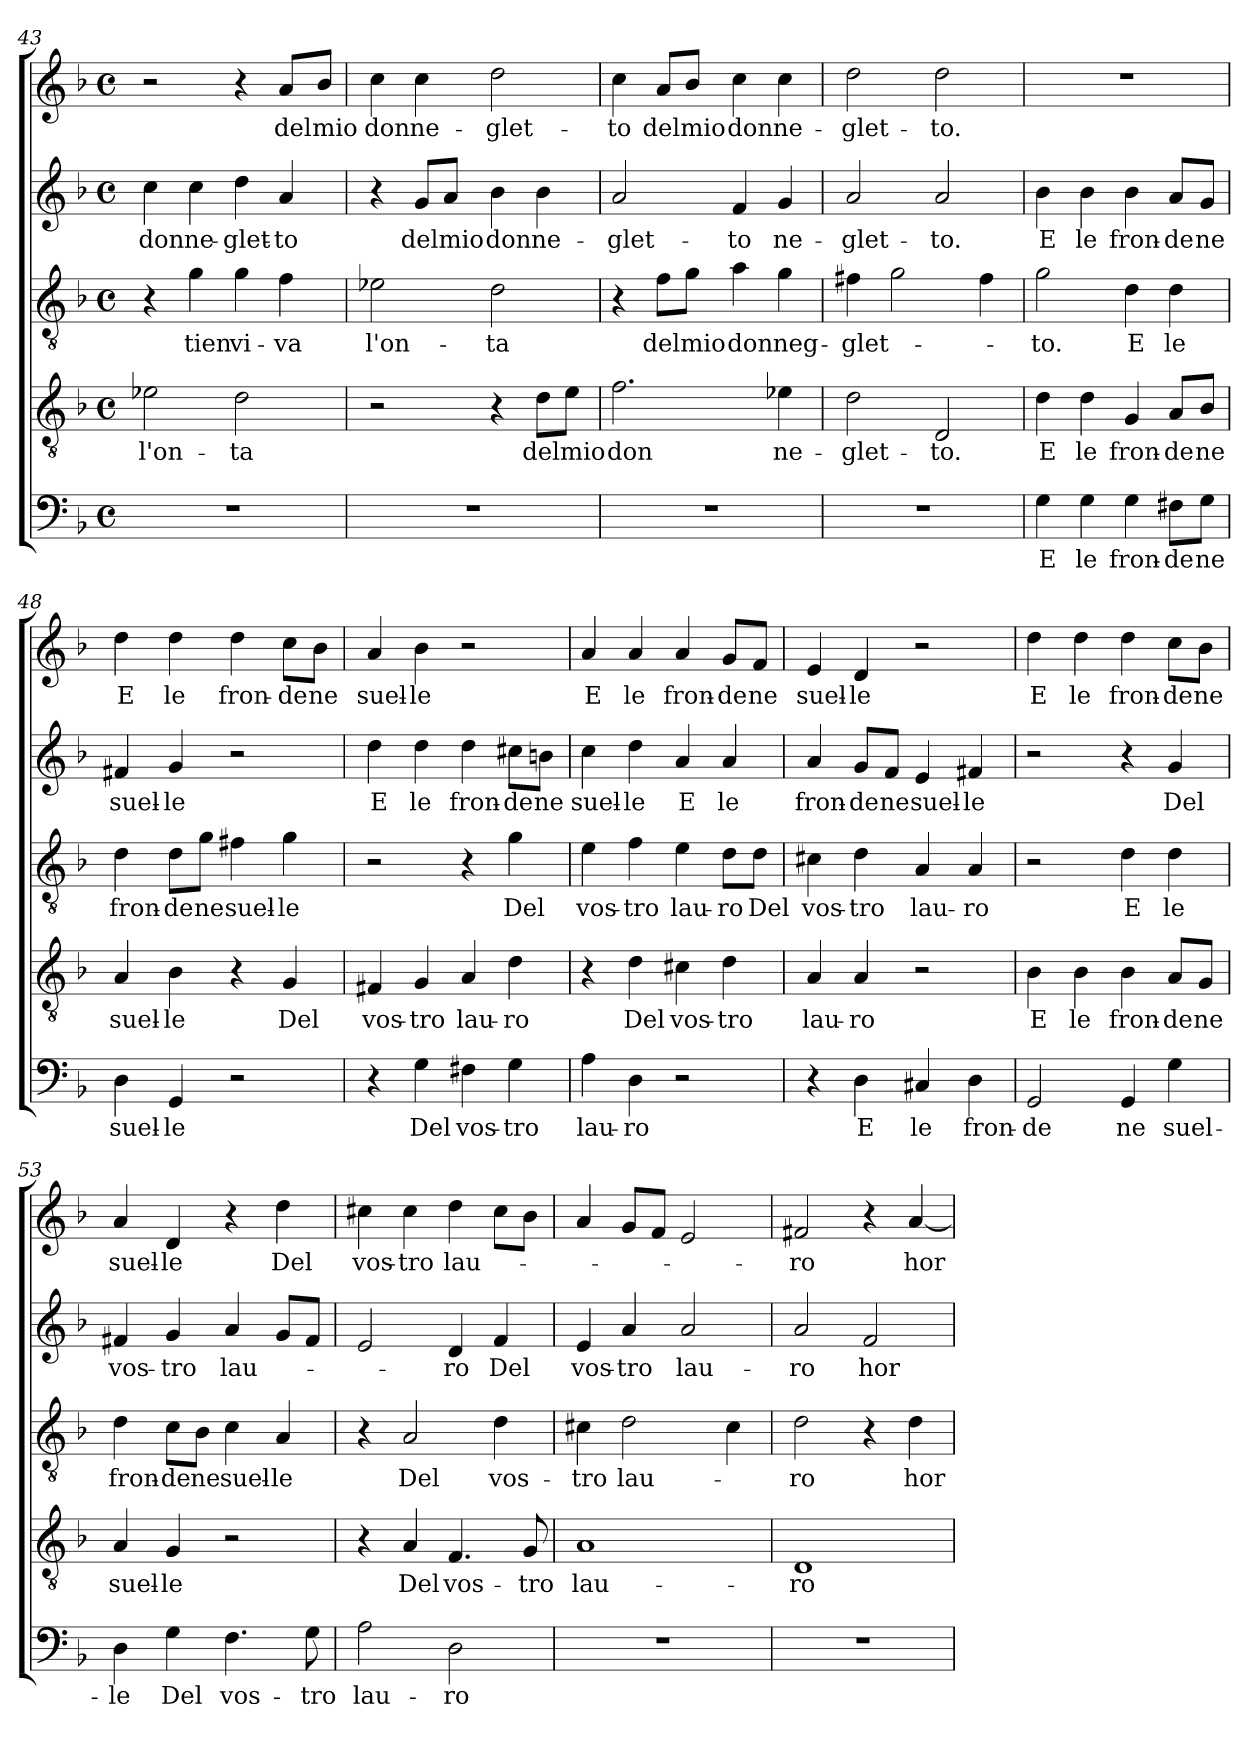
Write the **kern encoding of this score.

**kern	**text	**kern	**text	**kern	**text	**kern	**text	**kern	**text
*part5	*part5	*part4	*part4	*part3	*part3	*part2	*part2	*part1	*part1
*staff5	*staff5	*staff4	*staff4	*staff3	*staff3	*staff2	*staff2	*staff1	*staff1
*clefF4	*	*clefGv2	*	*clefGv2	*	*clefG2	*	*clefG2	*
*k[b-]	*	*k[b-]	*	*k[b-]	*	*k[b-]	*	*k[b-]	*
*F:	*	*F:	*	*F:	*	*F:	*	*F:	*
*M4/4	*	*M4/4	*	*M4/4	*	*M4/4	*	*M4/4	*
*met(c)	*	*met(c)	*	*met(c)	*	*met(c)	*	*met(c)	*
=43	=43	=43	=43	=43	=43	=43	=43	=43	=43
1r	.	2e-X\	l'on-	4r	.	4cc\	don	2r	.
.	.	.	.	4g\	tien	4cc\	ne-	.	.
.	.	2d\	-ta	4g\	vi-	4dd\	-glet-	4r	.
.	.	.	.	4f\	-va	4a/	-to	8a/L	del
.	.	.	.	.	.	.	.	8b-/J	mio
=44	=44	=44	=44	=44	=44	=44	=44	=44	=44
1r	.	2r	.	2e-X\	l'on-	4r	.	4cc\	don
.	.	.	.	.	.	8g/L	del	4cc\	ne-
.	.	.	.	.	.	8a/J	mio	.	.
.	.	4r	.	2d\	-ta	4b-\	don	2dd\	-glet-
.	.	8d\L	del	.	.	4b-\	ne-	.	.
.	.	8e\J	mio	.	.	.	.	.	.
=45	=45	=45	=45	=45	=45	=45	=45	=45	=45
1r	.	2.f\	don	4r	.	2a/	-glet-	4cc\	-to
.	.	.	.	8f\L	del	.	.	8a/L	del
.	.	.	.	8g\J	mio	.	.	8b-/J	mio
.	.	.	.	4a\	don	4f/	-to	4cc\	don
.	.	4e-X\	ne-	4g\	neg-	4g/	ne-	4cc\	ne-
!!LO:PB:g=z
=46	=46	=46	=46	=46	=46	=46	=46	=46	=46
1r	.	2d\	-glet-	4f#X\	-glet-	2a/	-glet-	2dd\	-glet-
.	.	.	.	2g\	.	.	.	.	.
.	.	2D/	-to.	.	.	2a/	-to.	2dd\	-to.
.	.	.	.	4f#\	.	.	.	.	.
=47	=47	=47	=47	=47	=47	=47	=47	=47	=47
4G\	E	4d\	E	2g\	-to.	4b-\	E	1r	.
4G\	le	4d\	le	.	.	4b-\	le	.	.
4G\	fron-	4G/	fron-	4d\	E	4b-\	fron-	.	.
8F#X\L	-de	8A/L	-de	4d\	le	8a/L	-de	.	.
8G\J	ne	8B-/J	ne	.	.	8g/J	ne	.	.
=48	=48	=48	=48	=48	=48	=48	=48	=48	=48
4D\	suel-	4A/	suel-	4d\	fron-	4f#X/	suel-	4dd\	E
4GG/	-le	4B-\	-le	8d\L	-de	4g/	-le	4dd\	le
.	.	.	.	8g\J	ne	.	.	.	.
2r	.	4r	.	4f#X\	suel-	2r	.	4dd\	fron-
.	.	4G/	Del	4g\	-le	.	.	8cc\L	-de
.	.	.	.	.	.	.	.	8b-\J	ne
=49	=49	=49	=49	=49	=49	=49	=49	=49	=49
4r	.	4F#X/	vos-	2r	.	4dd\	E	4a/	suel-
4G\	Del	4G/	-tro	.	.	4dd\	le	4b-\	-le
4F#X\	vos-	4A/	lau-	4r	.	4dd\	fron-	2r	.
4G\	-tro	4d\	-ro	4g\	Del	8cc#X\L	-de	.	.
.	.	.	.	.	.	8bn\J	ne	.	.
=50	=50	=50	=50	=50	=50	=50	=50	=50	=50
4A\	lau-	4r	.	4e\	vos-	4cc\	suel-	4a/	E
4D\	-ro	4d\	Del	4f\	-tro	4dd\	-le	4a/	le
2r	.	4c#X\	vos-	4e\	lau-	4a/	E	4a/	fron-
.	.	4d\	-tro	8d\L	-ro	4a/	le	8g/L	-de
.	.	.	.	8d\J	Del	.	.	8f/J	ne
!!LO:LB:g=z
=51	=51	=51	=51	=51	=51	=51	=51	=51	=51
4r	.	4A/	lau-	4c#X\	vos-	4a/	fron-	4e/	suel-
4D\	E	4A/	-ro	4d\	-tro	8g/L	-de	4d/	-le
.	.	.	.	.	.	8f/J	ne	.	.
4C#X/	le	2r	.	4A/	lau-	4e/	suel-	2r	.
4D\	fron-	.	.	4A/	-ro	4f#X/	-le	.	.
=52	=52	=52	=52	=52	=52	=52	=52	=52	=52
2GG/	-de	4B-\	E	2r	.	2r	.	4dd\	E
.	.	4B-\	le	.	.	.	.	4dd\	le
4GG/	ne	4B-\	fron-	4d\	E	4r	.	4dd\	fron-
4G\	suel-	8A/L	-de	4d\	le	4g/	Del	8cc\L	-de
.	.	8G/J	ne	.	.	.	.	8b-\J	ne
=53	=53	=53	=53	=53	=53	=53	=53	=53	=53
4D\	-le	4A/	suel-	4d\	fron-	4f#X/	vos-	4a/	suel-
4G\	Del	4G/	-le	8c\L	-de	4g/	-tro	4d/	-le
.	.	.	.	8B-\J	ne	.	.	.	.
4.F\	vos-	2r	.	4c\	suel-	4a/	lau-	4r	.
.	.	.	.	4A/	-le	8g/L	.	4dd\	Del
8G\	-tro	.	.	.	.	8f#/J	.	.	.
=54	=54	=54	=54	=54	=54	=54	=54	=54	=54
2A\	lau-	4r	.	4r	.	2e/	.	4cc#X\	vos-
.	.	4A/	Del	2A/	Del	.	.	4cc#\	-tro
2D\	-ro	4.F/	vos-	.	.	4d/	-ro	4dd\	lau-
.	.	.	.	4d\	vos-	4f/	Del	8cc#\L	.
.	.	8G/	-tro	.	.	.	.	8b-\J	.
=55	=55	=55	=55	=55	=55	=55	=55	=55	=55
1r	.	1A	lau-	4c#X\	-tro	4e/	vos-	4a/	.
.	.	.	.	2d\	lau-	4a/	-tro	8g/L	.
.	.	.	.	.	.	.	.	8f/J	.
.	.	.	.	.	.	2a/	lau-	2e/	.
.	.	.	.	4c#\	.	.	.	.	.
!!LO:LB:g=z
=56	=56	=56	=56	=56	=56	=56	=56	=56	=56
1r	.	1D	-ro	2d\	-ro	2a/	-ro	2f#X/	-ro
.	.	.	.	4r	.	2f/	hor	4r	.
.	.	.	.	4d\	hor	.	.	[4a/	hor
=	=	=	=	=	=	=	=	=	=
*-	*-	*-	*-	*-	*-	*-	*-	*-	*-
